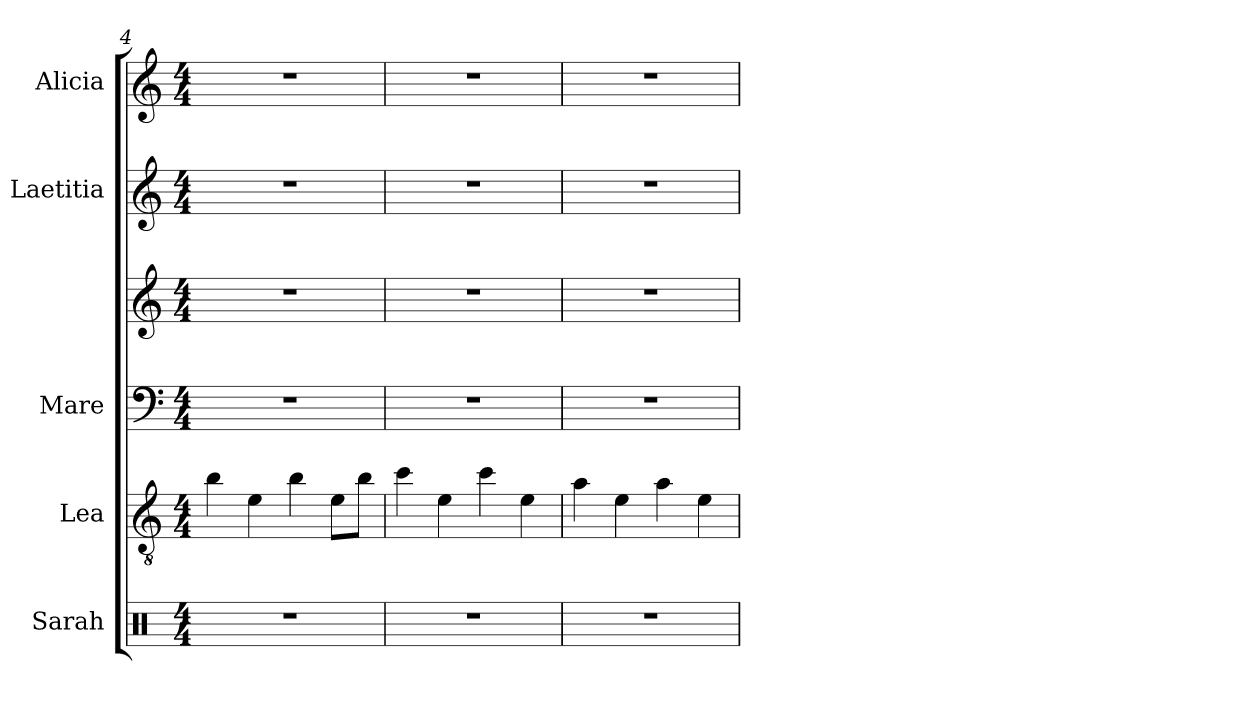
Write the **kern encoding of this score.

**kern	**kern	**kern	**kern	**kern	**kern
*part5	*part4	*part3	*part3	*part2	*part1
*staff6	*staff5	*staff4	*staff3	*staff2	*staff1
*I"Sarah	*I"Lea	*I"Mare	*	*I"Laetitia	*I"Alicia
*	*I'Lea	*I'Mare	*	*I'Laeti	*I'Alicia
*clefX	*clefGv2	*clefF4	*clefG2	*clefG2	*clefG2
*k[]	*k[]	*k[]	*k[]	*k[]	*k[]
*M4/4	*M4/4	*M4/4	*M4/4	*M4/4	*M4/4
=4	=4	=4	=4	=4	=4
1r	4b\	1r	1r	1r	1r
.	4e\	.	.	.	.
.	4b\	.	.	.	.
.	8e\L	.	.	.	.
.	8b\J	.	.	.	.
=5	=5	=5	=5	=5	=5
1r	4cc\	1r	1r	1r	1r
.	4e\	.	.	.	.
.	4cc\	.	.	.	.
.	4e\	.	.	.	.
=6	=6	=6	=6	=6	=6
1r	4a\	1r	1r	1r	1r
.	4e\	.	.	.	.
.	4a\	.	.	.	.
.	4e\	.	.	.	.
=	=	=	=	=	=
*-	*-	*-	*-	*-	*-
